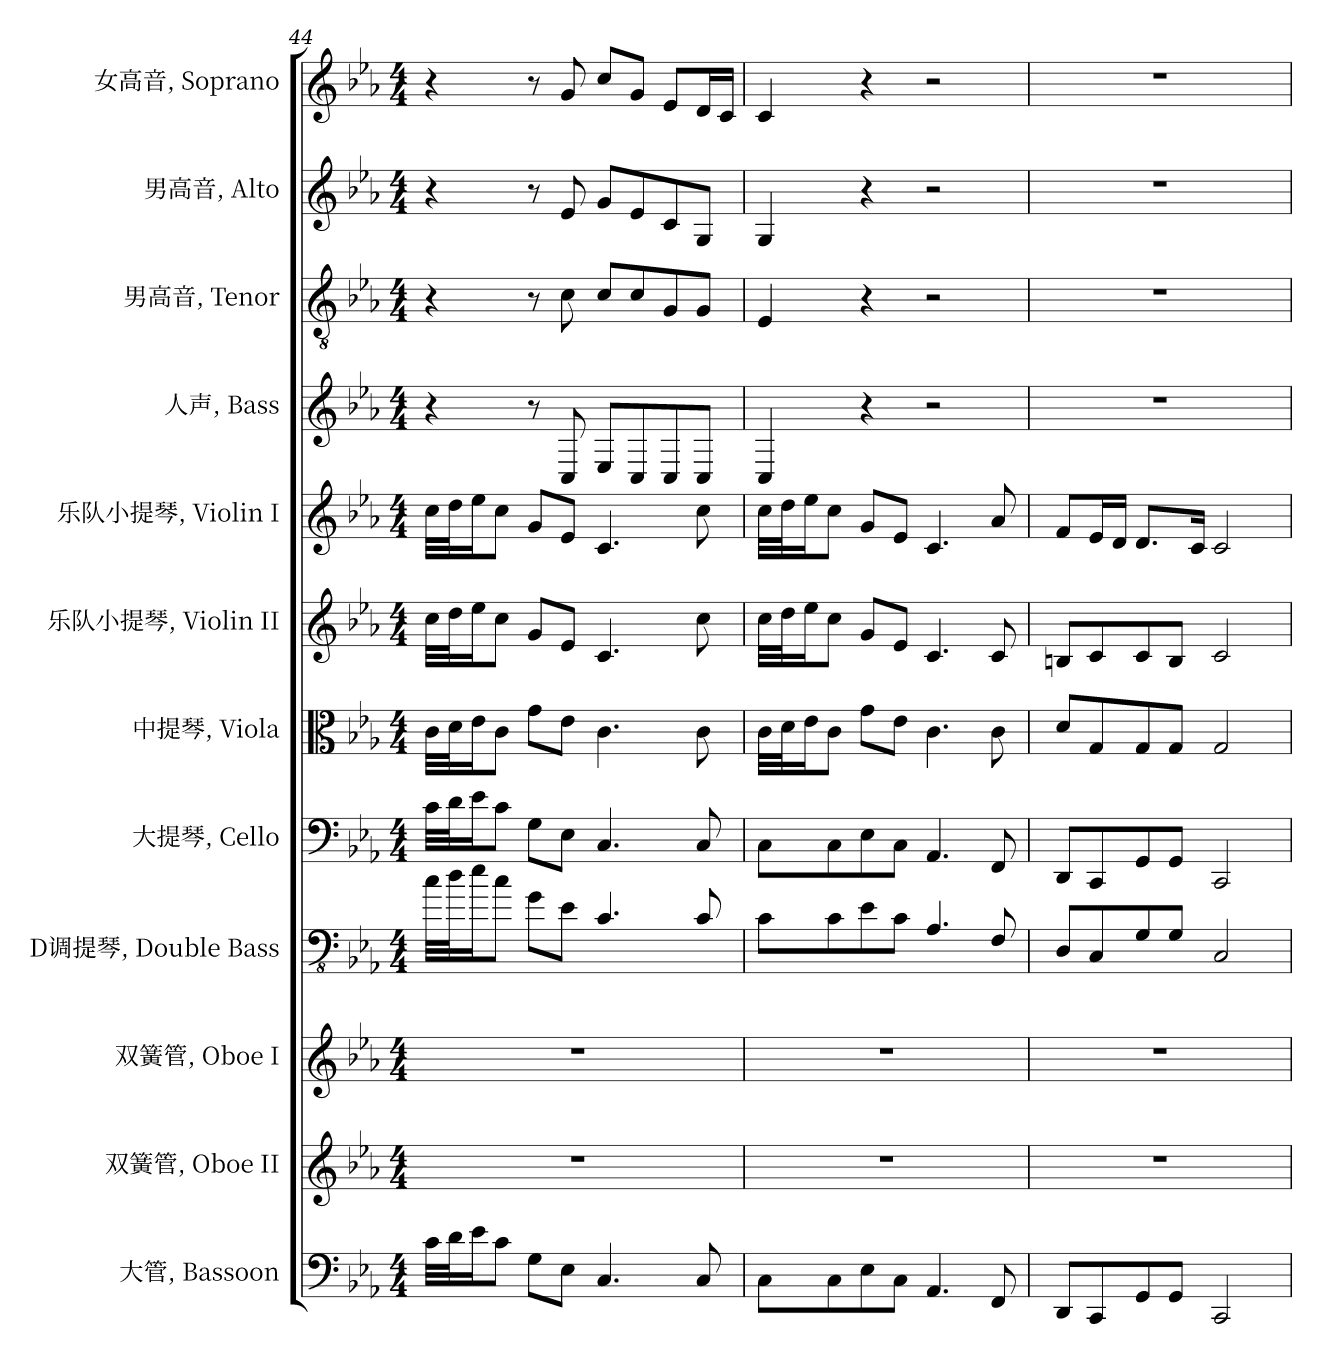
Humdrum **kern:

**kern	**kern	**kern	**kern	**kern	**kern	**kern	**kern	**kern	**kern	**kern	**kern
*part12	*part11	*part10	*part9	*part8	*part7	*part6	*part5	*part4	*part3	*part2	*part1
*staff12	*staff11	*staff10	*staff9	*staff8	*staff7	*staff6	*staff5	*staff4	*staff3	*staff2	*staff1
*I"大管, Bassoon	*I"双簧管, Oboe II	*I"双簧管, Oboe I	*I"D调提琴, Double Bass	*I"大提琴, Cello	*I"中提琴, Viola	*I"乐队小提琴, Violin II	*I"乐队小提琴, Violin I	*I"人声, Bass	*I"男高音, Tenor	*I"男高音, Alto	*I"女高音, Soprano
*I'Bsn.	*I'Ob.	*I'Ob.	*	*	*I'Vla.	*	*	*	*I'T.	*I'A.	*I'S.
*clefF4	*clefG2	*clefG2	*clefFv4	*clefF4	*clefC3	*clefG2	*clefG2	*clefG2	*clefGv2	*clefG2	*clefG2
*	*	*	*ITrd7c12	*	*	*	*	*	*	*	*
*k[b-e-a-]	*k[b-e-a-]	*k[b-e-a-]	*k[b-e-a-]	*k[b-e-a-]	*k[b-e-a-]	*k[b-e-a-]	*k[b-e-a-]	*k[b-e-a-]	*k[b-e-a-]	*k[b-e-a-]	*k[b-e-a-]
*M4/4	*M4/4	*M4/4	*M4/4	*M4/4	*M4/4	*M4/4	*M4/4	*M4/4	*M4/4	*M4/4	*M4/4
=44	=44	=44	=44	=44	=44	=44	=44	=44	=44	=44	=44
32c\LLL	1r	1r	32C\LLL	32c\LLL	32c\LLL	32cc\LLL	32cc\LLL	4r	4r	4r	4r
32d\J	.	.	32D\J	32d\J	32d\J	32dd\J	32dd\J	.	.	.	.
16e-\J	.	.	16E-\J	16e-\J	16e-\J	16ee-\J	16ee-\J	.	.	.	.
8c\J	.	.	8C\J	8c\J	8c\J	8cc\J	8cc\J	.	.	.	.
8G\L	.	.	8GG\L	8G\L	8g\L	8g/L	8g/L	8r	8r	8r	8r
*	*	*	*	*	*	*	*	*	*	*	*MM34
8E-\J	.	.	8EE-\J	8E-\J	8e-\J	8e-/J	8e-/J	8C/	8c\	8e-/	8g/
4.C/	.	.	4.CC/	4.C/	4.c\	4.c/	4.c/	8E-/L	8c/L	8g/L	8cc/L
.	.	.	.	.	.	.	.	8C/	8c/	8e-/	8g/J
.	.	.	.	.	.	.	.	8C/	8G/	8c/	8e-/L
8C/	.	.	8CC/	8C/	8c\	8cc\	8cc\	8C/J	8G/J	8G/J	16d/L
.	.	.	.	.	.	.	.	.	.	.	16c/JJ
=45	=45	=45	=45	=45	=45	=45	=45	=45	=45	=45	=45
*	*	*	*	*	*	*	*	*	*	*	*MM32
8C\L	1r	1r	8CC\L	8C\L	32c\LLL	32cc\LLL	32cc\LLL	4C/	4E-/	4G/	4c/
.	.	.	.	.	32d\J	32dd\J	32dd\J	.	.	.	.
.	.	.	.	.	16e-\J	16ee-\J	16ee-\J	.	.	.	.
8C\	.	.	8CC\	8C\	8c\J	8cc\J	8cc\J	.	.	.	.
8E-\	.	.	8EE-\	8E-\	8g\L	8g/L	8g/L	4r	4r	4r	4r
8C\J	.	.	8CC\J	8C\J	8e-\J	8e-/J	8e-/J	.	.	.	.
*	*	*	*	*	*	*	*	*	*	*	*MM24
4.AA-/	.	.	4.AAA-/	4.AA-/	4.c\	4.c/	4.c/	2r	2r	2r	2r
8FF/	.	.	8FFF/	8FF/	8c\	8c/	8a-/	.	.	.	.
=46	=46	=46	=46	=46	=46	=46	=46	=46	=46	=46	=46
8DD/L	1r	1r	8DDD/L	8DD/L	8d/L	8Bn/L	8f/L	1r	1r	1r	1r
8CC/	.	.	8CCC/	8CC/	8G/	8c/	16e-/L	.	.	.	.
.	.	.	.	.	.	.	16d/JJ	.	.	.	.
8GG/	.	.	8GGG/	8GG/	8G/	8c/	8.d/L	.	.	.	.
8GG/J	.	.	8GGG/J	8GG/J	8G/J	8B/J	.	.	.	.	.
.	.	.	.	.	.	.	16c/Jk	.	.	.	.
2CC/	.	.	2CCC/	2CC/	2G/	2c/	2c/	.	.	.	.
=	=	=	=	=	=	=	=	=	=	=	=
*-	*-	*-	*-	*-	*-	*-	*-	*-	*-	*-	*-
